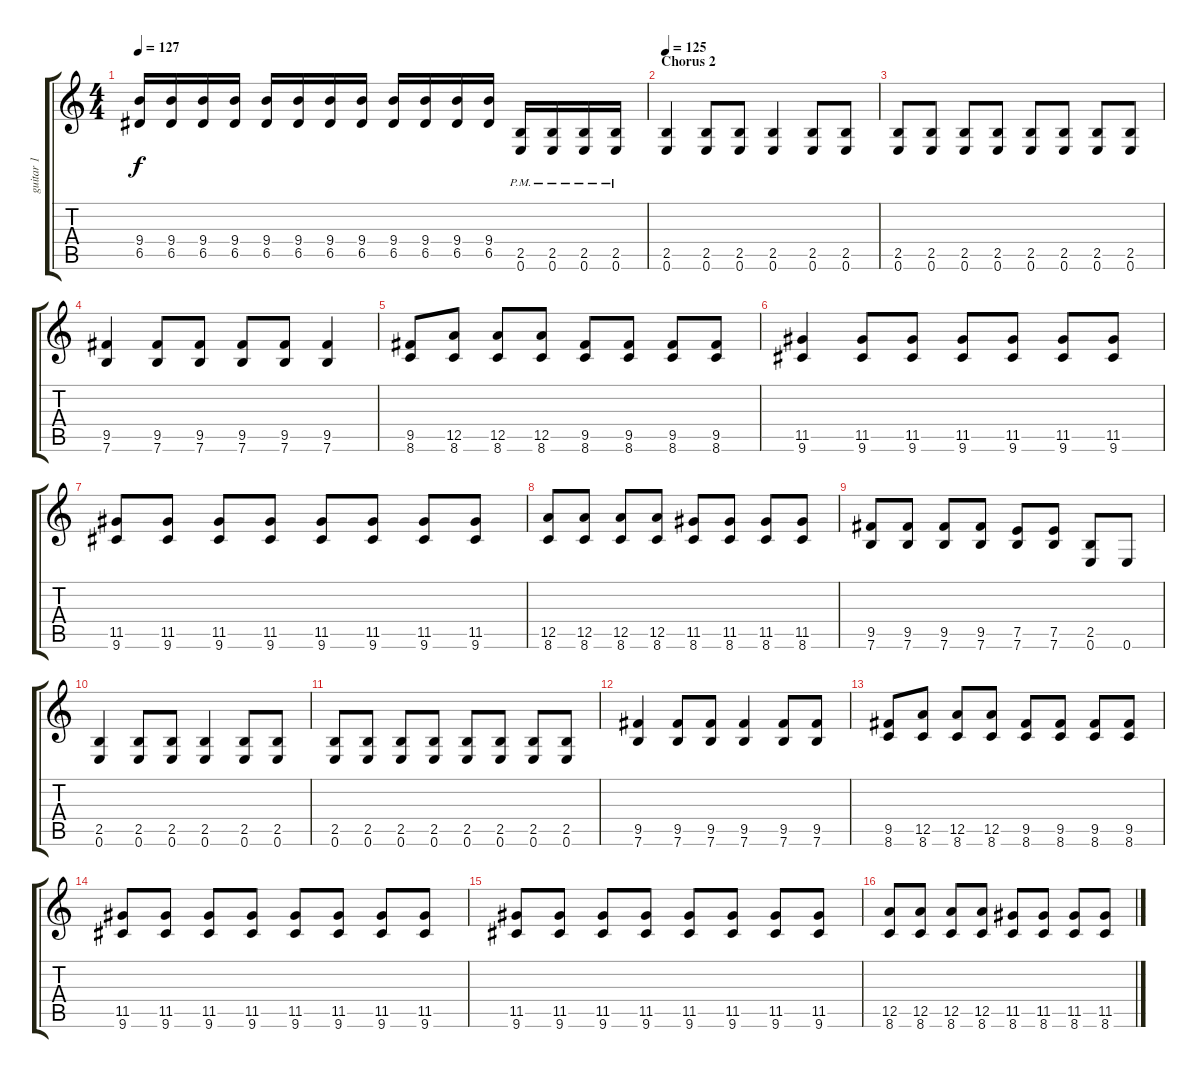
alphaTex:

\track (" guitar 1 (Ray Toro)" " guitar 1 ") {instrument distortionguitar}
\staff {score tabs}
\tuning (E4 B3 G3 D3 A2 E2) {hide}
\ts (4 4)
\tempo 127
\clef g2
\ks c
(9.4 6.5).16{dy f} (9.4 6.5).16 (9.4 6.5).16 (9.4 6.5).16 (9.4 6.5).16 (9.4 6.5).16 (9.4 6.5).16 (9.4 6.5).16 (9.4 6.5).16 (9.4 6.5).16 (9.4 6.5).16 (9.4 6.5).16 (2.5 0.6{pm}).16{volume 16 instrument distortionguitar} (2.5 0.6{pm}).16 (2.5 0.6{pm}).16 (2.5 0.6{pm}).16 |
\section ("" "Chorus 2")
\tempo 125
(2.5 0.6).4{volume 11 instrument distortionguitar} (2.5 0.6).8 (2.5 0.6).8 (2.5 0.6).4 (2.5 0.6).8 (2.5 0.6).8 |
(2.5 0.6).8 (2.5 0.6).8 (2.5 0.6).8 (2.5 0.6).8 (2.5 0.6).8 (2.5 0.6).8 (2.5 0.6).8 (2.5 0.6).8 |
(9.5 7.6).4 (9.5 7.6).8 (9.5 7.6).8 (9.5 7.6).8 (9.5 7.6).8 (9.5 7.6).4 |
(9.5 8.6).8 (12.5 8.6).8 (12.5 8.6).8 (12.5 8.6).8 (9.5 8.6).8 (9.5 8.6).8 (9.5 8.6).8 (9.5 8.6).8 |
(11.5 9.6).4 (11.5 9.6).8 (11.5 9.6).8 (11.5 9.6).8 (11.5 9.6).8 (11.5 9.6).8 (11.5 9.6).8 |
(11.5 9.6).8 (11.5 9.6).8 (11.5 9.6).8 (11.5 9.6).8 (11.5 9.6).8 (11.5 9.6).8 (11.5 9.6).8 (11.5 9.6).8 |
(12.5 8.6).8 (12.5 8.6).8 (12.5 8.6).8 (12.5 8.6).8 (11.5 8.6).8 (11.5 8.6).8 (11.5 8.6).8 (11.5 8.6).8 |
(9.5 7.6).8 (9.5 7.6).8 (9.5 7.6).8 (9.5 7.6).8 (7.5 7.6).8 (7.5 7.6).8 (2.5 0.6).8 0.6.8 |
(2.5 0.6).4 (2.5 0.6).8 (2.5 0.6).8 (2.5 0.6).4 (2.5 0.6).8 (2.5 0.6).8 |
(2.5 0.6).8 (2.5 0.6).8 (2.5 0.6).8 (2.5 0.6).8 (2.5 0.6).8 (2.5 0.6).8 (2.5 0.6).8 (2.5 0.6).8 |
(9.5 7.6).4 (9.5 7.6).8 (9.5 7.6).8 (9.5 7.6).4 (9.5 7.6).8 (9.5 7.6).8 |
(9.5 8.6).8 (12.5 8.6).8 (12.5 8.6).8 (12.5 8.6).8 (9.5 8.6).8 (9.5 8.6).8 (9.5 8.6).8 (9.5 8.6).8 |
(11.5 9.6).8 (11.5 9.6).8 (11.5 9.6).8 (11.5 9.6).8 (11.5 9.6).8 (11.5 9.6).8 (11.5 9.6).8 (11.5 9.6).8 |
(11.5 9.6).8 (11.5 9.6).8 (11.5 9.6).8 (11.5 9.6).8 (11.5 9.6).8 (11.5 9.6).8 (11.5 9.6).8 (11.5 9.6).8 |
(12.5 8.6).8 (12.5 8.6).8 (12.5 8.6).8 (12.5 8.6).8 (11.5 8.6).8 (11.5 8.6).8 (11.5 8.6).8 (11.5 8.6).8
